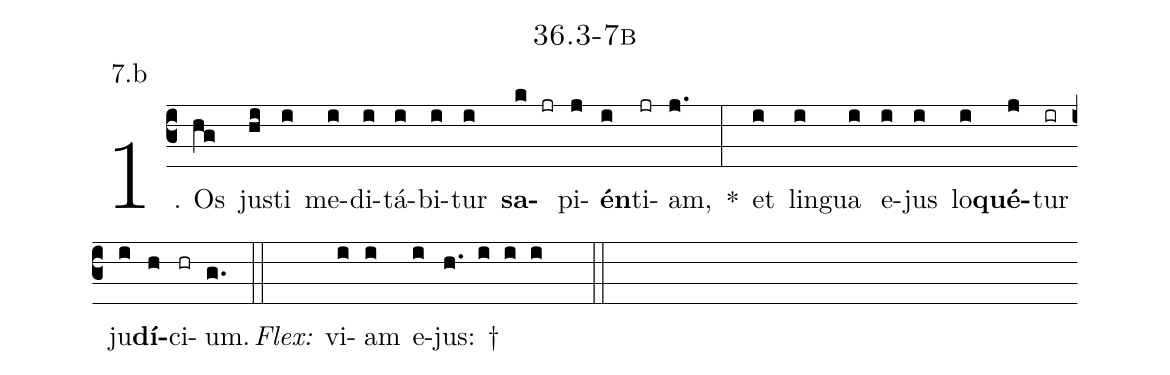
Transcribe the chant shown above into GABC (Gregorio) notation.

name: 36.3-7b;
annotation: 7.b;
%%
(c3)1. Os(hg) jus(hi)ti(i) me(i)di(i)tá(i)bi(i)tur(i) <b>sa</b>(k jr)pi(j)<b>én</b>(i)ti(jr)am,(j.) *(:) et(i) lin(i)gua(i) e(i)jus(i) lo(i)<b>qué</b>(j)tur(ir) ju(i)<b>dí</b>(h)ci(hr)um.(g.) (::)
<i>Flex:</i>()  vi(i)am(i) e(i)jus: †(h. i i i  ::)

%E(i) u(i) o(j) u(i) a(h) e.(g.) (::)
